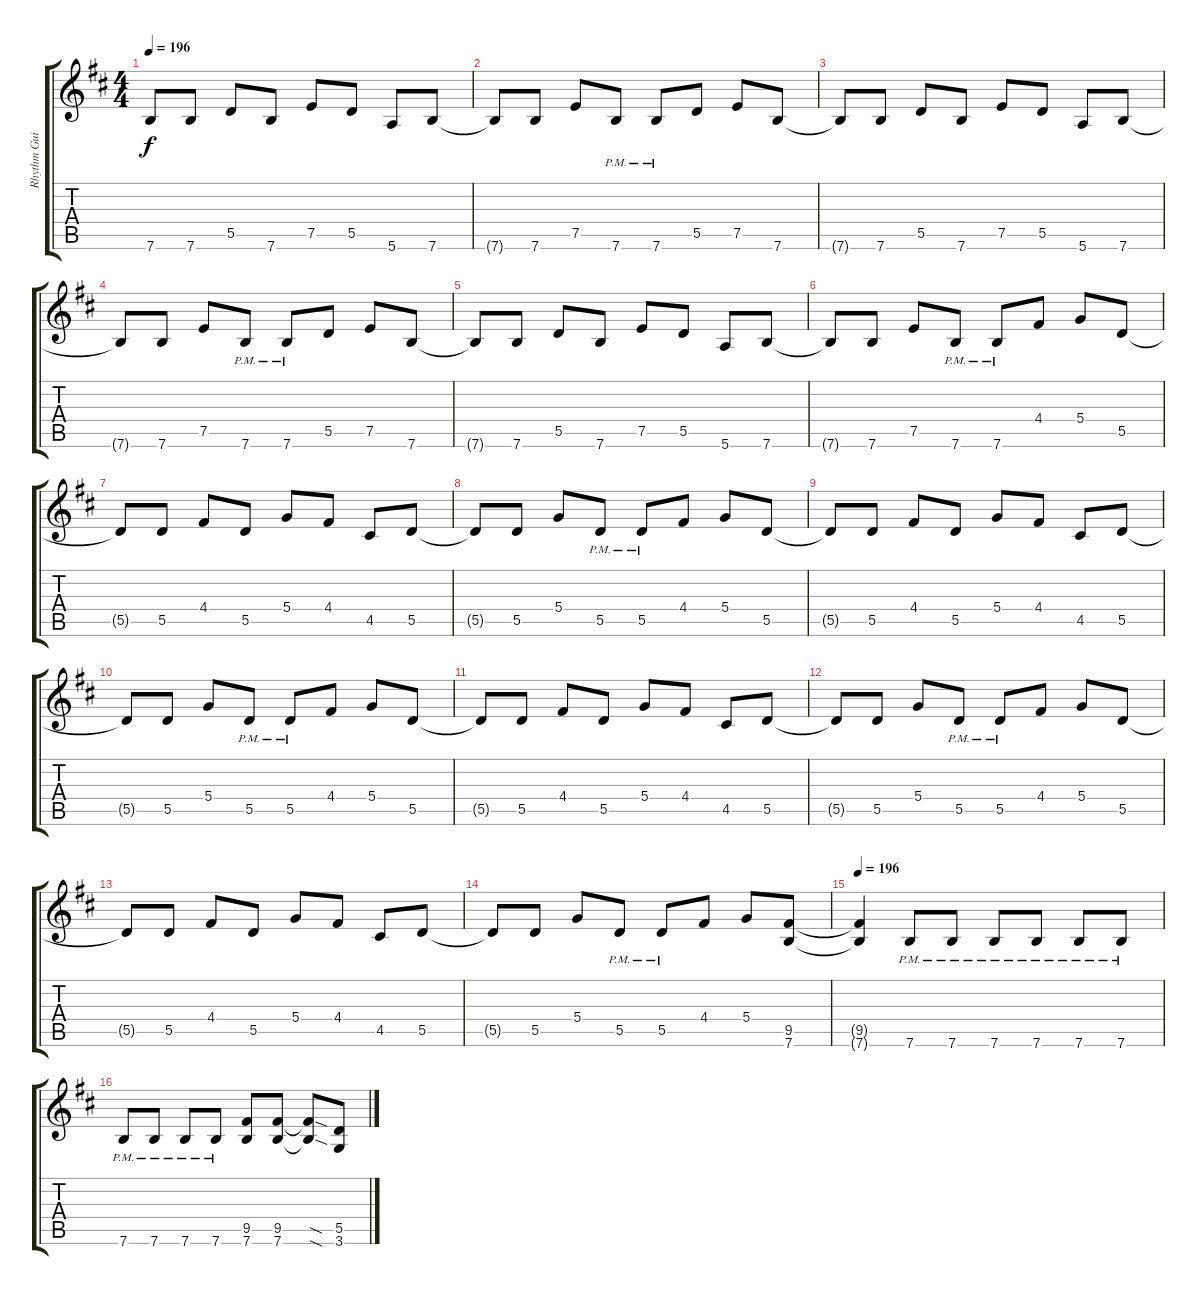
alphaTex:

\track ("Rhythm Guitar (Friedman)" "Rhythm Gui") {instrument distortionguitar}
\staff {score tabs}
\tuning (E4 B3 G3 D3 A2 E2) {hide}
\ts (4 4)
\tempo 196
\clef g2
\ks d
7.6{t}.8{dy f} 7.6.8 5.5.8 7.6.8 7.5.8 5.5.8 5.6.8 7.6.8 |
7.6{t}.8 7.6.8 7.5.8 7.6{pm}.8 7.6{pm}.8 5.5.8 7.5.8 7.6.8 |
7.6{t}.8 7.6.8 5.5.8 7.6.8 7.5.8 5.5.8 5.6.8 7.6.8 |
7.6{t}.8 7.6.8 7.5.8 7.6{pm}.8 7.6{pm}.8 5.5.8 7.5.8 7.6.8 |
7.6{t}.8 7.6.8 5.5.8 7.6.8 7.5.8 5.5.8 5.6.8 7.6.8 |
7.6{t}.8 7.6.8 7.5.8 7.6{pm}.8 7.6{pm}.8 4.4.8 5.4.8 5.5.8 |
5.5{t}.8 5.5.8 4.4.8 5.5.8 5.4.8 4.4.8 4.5.8 5.5.8 |
5.5{t}.8 5.5.8 5.4.8 5.5{pm}.8 5.5{pm}.8 4.4.8 5.4.8 5.5.8 |
5.5{t}.8 5.5.8 4.4.8 5.5.8 5.4.8 4.4.8 4.5.8 5.5.8 |
5.5{t}.8 5.5.8 5.4.8 5.5{pm}.8 5.5{pm}.8 4.4.8 5.4.8 5.5.8 |
5.5{t}.8 5.5.8 4.4.8 5.5.8 5.4.8 4.4.8 4.5.8 5.5.8 |
5.5{t}.8 5.5.8 5.4.8 5.5{pm}.8 5.5{pm}.8 4.4.8 5.4.8 5.5.8 |
5.5{t}.8 5.5.8 4.4.8 5.5.8 5.4.8 4.4.8 4.5.8 5.5.8 |
5.5{t}.8 5.5.8 5.4.8 5.5{pm}.8 5.5{pm}.8 4.4.8 5.4.8 (9.5 7.6).8 |
\tempo 196
(9.5{t} 7.6{t}).4 7.6{pm}.8 7.6{pm}.8 7.6{pm}.8 7.6{pm}.8 7.6{pm}.8 7.6{pm}.8 |
7.6{pm}.8 7.6{pm}.8 7.6{pm}.8 7.6{pm}.8 (9.5 7.6).8 (9.5 7.6).8 (9.5{sod t} 7.6{sod t}).8 (5.5 3.6).8
